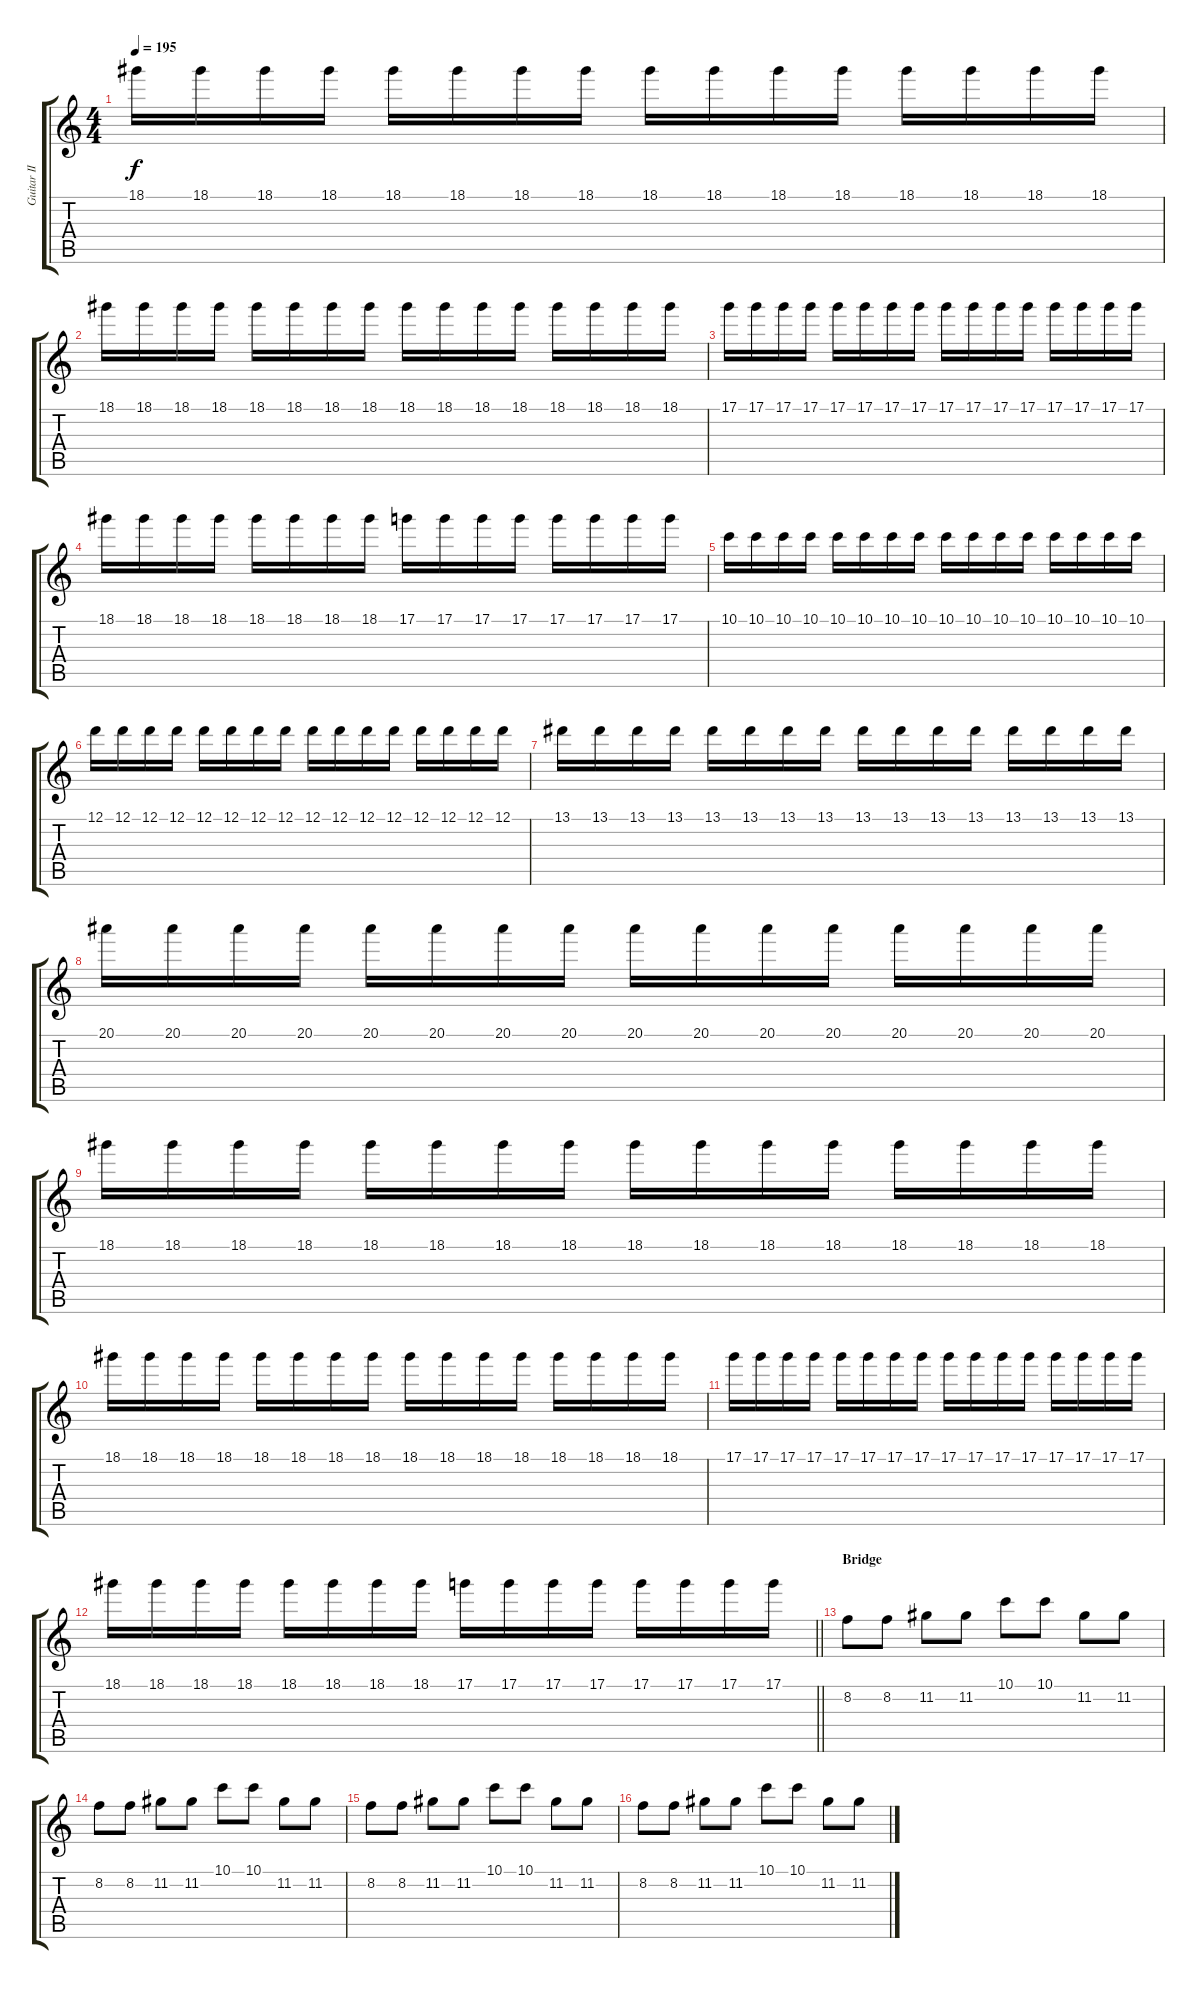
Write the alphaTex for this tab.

\track ("Guitar II" "Guitar II") {instrument distortionguitar}
\staff {score tabs}
\tuning (D4 A3 F3 C3 G2 C2) {hide}
\ts (4 4)
\tempo 195
\clef g2
\ks c
18.1.16{dy f} 18.1.16 18.1.16 18.1.16 18.1.16 18.1.16 18.1.16 18.1.16 18.1.16 18.1.16 18.1.16 18.1.16 18.1.16 18.1.16 18.1.16 18.1.16 |
18.1.16 18.1.16 18.1.16 18.1.16 18.1.16 18.1.16 18.1.16 18.1.16 18.1.16 18.1.16 18.1.16 18.1.16 18.1.16 18.1.16 18.1.16 18.1.16 |
17.1.16 17.1.16 17.1.16 17.1.16 17.1.16 17.1.16 17.1.16 17.1.16 17.1.16 17.1.16 17.1.16 17.1.16 17.1.16 17.1.16 17.1.16 17.1.16 |
18.1.16 18.1.16 18.1.16 18.1.16 18.1.16 18.1.16 18.1.16 18.1.16 17.1.16 17.1.16 17.1.16 17.1.16 17.1.16 17.1.16 17.1.16 17.1.16 |
10.1.16 10.1.16 10.1.16 10.1.16 10.1.16 10.1.16 10.1.16 10.1.16 10.1.16 10.1.16 10.1.16 10.1.16 10.1.16 10.1.16 10.1.16 10.1.16 |
12.1.16 12.1.16 12.1.16 12.1.16 12.1.16 12.1.16 12.1.16 12.1.16 12.1.16 12.1.16 12.1.16 12.1.16 12.1.16 12.1.16 12.1.16 12.1.16 |
13.1.16 13.1.16 13.1.16 13.1.16 13.1.16 13.1.16 13.1.16 13.1.16 13.1.16 13.1.16 13.1.16 13.1.16 13.1.16 13.1.16 13.1.16 13.1.16 |
20.1.16 20.1.16 20.1.16 20.1.16 20.1.16 20.1.16 20.1.16 20.1.16 20.1.16 20.1.16 20.1.16 20.1.16 20.1.16 20.1.16 20.1.16 20.1.16 |
18.1.16 18.1.16 18.1.16 18.1.16 18.1.16 18.1.16 18.1.16 18.1.16 18.1.16 18.1.16 18.1.16 18.1.16 18.1.16 18.1.16 18.1.16 18.1.16 |
18.1.16 18.1.16 18.1.16 18.1.16 18.1.16 18.1.16 18.1.16 18.1.16 18.1.16 18.1.16 18.1.16 18.1.16 18.1.16 18.1.16 18.1.16 18.1.16 |
17.1.16 17.1.16 17.1.16 17.1.16 17.1.16 17.1.16 17.1.16 17.1.16 17.1.16 17.1.16 17.1.16 17.1.16 17.1.16 17.1.16 17.1.16 17.1.16 |
\barLineRight lightlight
18.1.16 18.1.16 18.1.16 18.1.16 18.1.16 18.1.16 18.1.16 18.1.16 17.1.16 17.1.16 17.1.16 17.1.16 17.1.16 17.1.16 17.1.16 17.1.16 |
\section ("" "Bridge")
8.2.8 8.2.8 11.2.8 11.2.8 10.1.8 10.1.8 11.2.8 11.2.8 |
8.2.8 8.2.8 11.2.8 11.2.8 10.1.8 10.1.8 11.2.8 11.2.8 |
8.2.8 8.2.8 11.2.8 11.2.8 10.1.8 10.1.8 11.2.8 11.2.8 |
8.2.8 8.2.8 11.2.8 11.2.8 10.1.8 10.1.8 11.2.8 11.2.8
